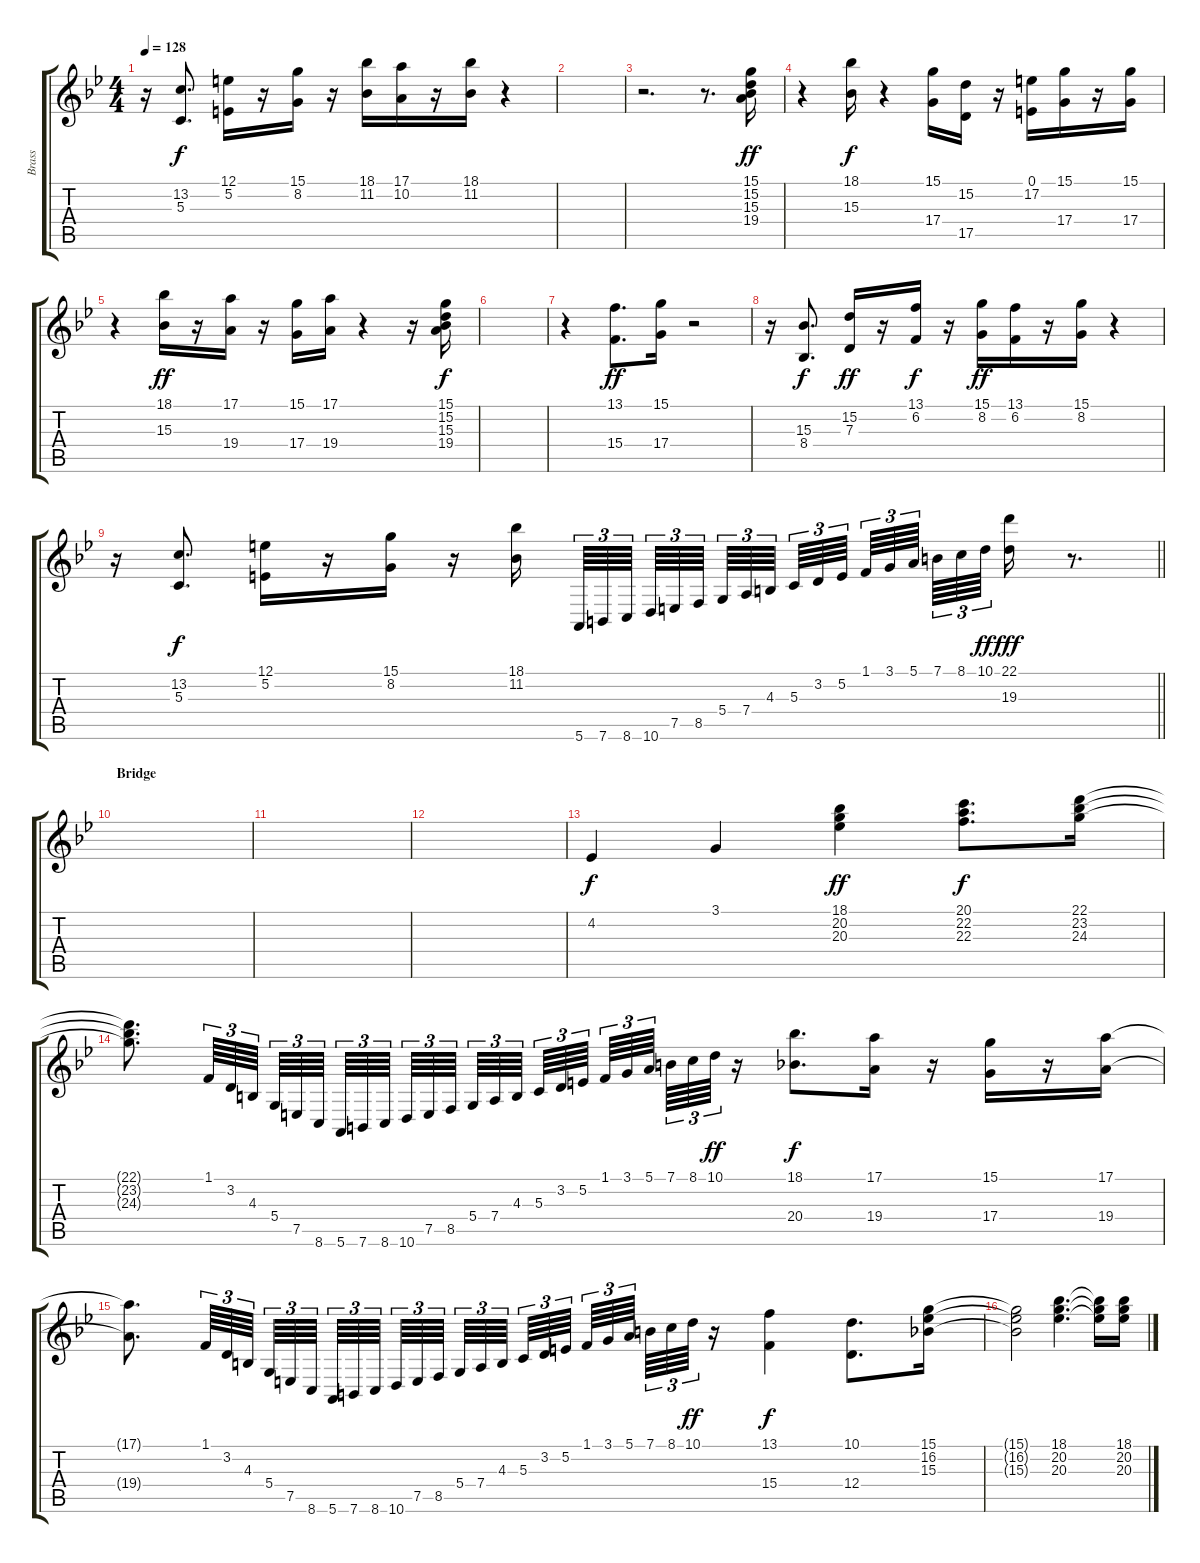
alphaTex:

\track ("Brass" "Brass") {instrument brasssection}
\staff {score tabs}
\tuning (E4 B3 G3 D3 A2 E2) {hide}
\ts (4 4)
\tempo 128
\clef g2
\ks gminor
r.16{dy f} (13.2 5.3).8{d} (12.1 5.2).16 r.16 (15.1 8.2).16 r.16 (18.1 11.2).16 (17.1 10.2).16 r.16 (18.1 11.2).16 r.4 |
|
r.2{d} r.8{d} (15.1 15.2 15.3 19.4).16{dy ff} |
r.4 (18.1 15.3).16{dy f} r.4 (15.1 17.4).16 (15.2 17.5).16 r.16 (0.1 17.2).16 (15.1 17.4).16 r.16 (15.1 17.4).16 |
r.4 (18.1 15.3).16{dy ff} r.16 (17.1 19.4).16 r.16 (15.1 17.4).16 (17.1 19.4).16 r.4 r.16 (15.1 15.2 15.3 19.4).16{dy f} |
|
r.4 (13.1 15.4).8{d dy ff} (15.1 17.4).16 r.2 |
r.16 (15.3 8.4).8{d dy f} (15.2 7.3).16{dy ff} r.16 (13.1 6.2).16{dy f} r.16 (15.1 8.2).16{dy ff} (13.1 6.2).16 r.16 (15.1 8.2).16 r.4 |
\barLineRight lightlight
r.16 (13.2 5.3).8{d dy f} (12.1 5.2).16 r.16 (15.1 8.2).16 r.16 (18.1 11.2).16{beam splitsecondary} 5.6.64{tu (3 2)} 7.6.64{tu (3 2)} 8.6.64{tu (3 2) beam splitsecondary} 10.6.64{tu (3 2)} 7.5.64{tu (3 2)} 8.5.64{tu (3 2) beam splitsecondary} 5.4.64{tu (3 2)} 7.4.64{tu (3 2)} 4.3.64{tu (3 2) beam splitsecondary} 5.3.64{tu (3 2)} 3.2.64{tu (3 2)} 5.2.64{tu (3 2) beam splitsecondary} 1.1.64{tu (3 2)} 3.1.64{tu (3 2)} 5.1.64{tu (3 2) beam splitsecondary} 7.1.64{tu (3 2)} 8.1.64{tu (3 2)} 10.1.64{tu (3 2) dy ff} (22.1 19.3).16{dy fff} r.8{d} |
\section ("" "Bridge")
|
|
|
4.2.4{dy f} 3.1.4 (18.1 20.2 20.3).4{dy ff} (20.1 22.2 22.3).8{d dy f} (22.1 23.2 24.3).16 |
(22.1{t} 23.2{t} 24.3{t}).8{d} 1.1.64{tu (3 2)} 3.2.64{tu (3 2)} 4.3.64{tu (3 2) beam splitsecondary} 5.4.64{tu (3 2)} 7.5.64{tu (3 2)} 8.6.64{tu (3 2)} 5.6.64{tu (3 2)} 7.6.64{tu (3 2)} 8.6.64{tu (3 2) beam splitsecondary} 10.6.64{tu (3 2)} 7.5.64{tu (3 2)} 8.5.64{tu (3 2) beam splitsecondary} 5.4.64{tu (3 2)} 7.4.64{tu (3 2)} 4.3.64{tu (3 2) beam splitsecondary} 5.3.64{tu (3 2)} 3.2.64{tu (3 2)} 5.2.64{tu (3 2) beam splitsecondary} 1.1.64{tu (3 2)} 3.1.64{tu (3 2)} 5.1.64{tu (3 2) beam splitsecondary} 7.1.64{tu (3 2)} 8.1.64{tu (3 2)} 10.1.64{tu (3 2) dy ff} r.16 (18.1 20.4).8{d dy f} (17.1 19.4).16 r.16 (15.1 17.4).16 r.16 (17.1 19.4).16 |
(17.1{t} 19.4{t}).8{d} 1.1.64{tu (3 2)} 3.2.64{tu (3 2)} 4.3.64{tu (3 2) beam splitsecondary} 5.4.64{tu (3 2)} 7.5.64{tu (3 2)} 8.6.64{tu (3 2)} 5.6.64{tu (3 2)} 7.6.64{tu (3 2)} 8.6.64{tu (3 2) beam splitsecondary} 10.6.64{tu (3 2)} 7.5.64{tu (3 2)} 8.5.64{tu (3 2) beam splitsecondary} 5.4.64{tu (3 2)} 7.4.64{tu (3 2)} 4.3.64{tu (3 2) beam splitsecondary} 5.3.64{tu (3 2)} 3.2.64{tu (3 2)} 5.2.64{tu (3 2) beam splitsecondary} 1.1.64{tu (3 2)} 3.1.64{tu (3 2)} 5.1.64{tu (3 2) beam splitsecondary} 7.1.64{tu (3 2)} 8.1.64{tu (3 2)} 10.1.64{tu (3 2) dy ff} r.16 (13.1 15.4).4{dy f} (10.1 12.4).8{d} (15.1 16.2 15.3).16 |
(15.1{t} 16.2{t} 15.3{t}).2 (18.1 20.2 20.3).4{d} (18.1{t} 20.2{t} 20.3{t}).16 (18.1 20.2 20.3).16
